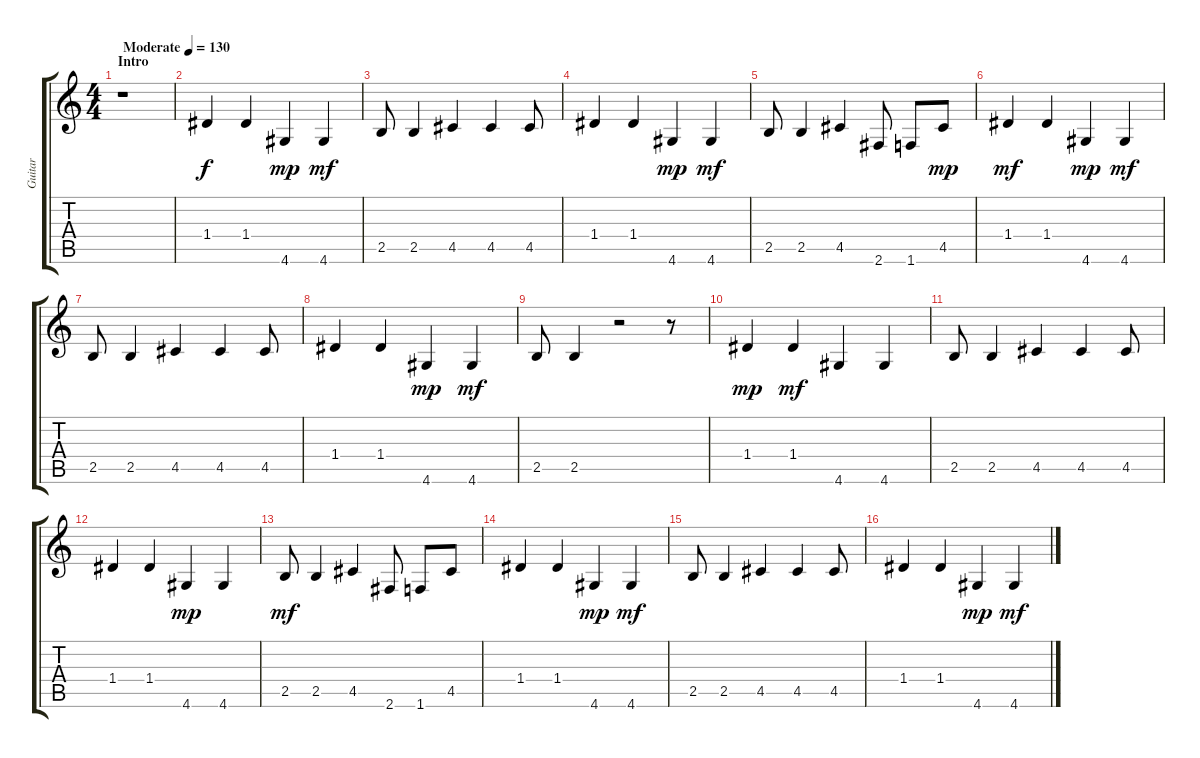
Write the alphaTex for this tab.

\track ("Guitar" "Guitar") {instrument distortionguitar}
\staff {score tabs}
\tuning (E4 B3 G3 D3 A2 E2) {hide}
\ts (4 4)
\section ("" "Intro")
\tempo (130 "Moderate")
\clef g2
\ks c
r.1{dy f instrument distortionguitar} |
1.4.4 1.4.4 4.6.4{dy mp} 4.6.4{dy mf} |
2.5.8 2.5.4 4.5.4 4.5.4 4.5.8 |
1.4.4 1.4.4 4.6.4{dy mp} 4.6.4{dy mf} |
2.5.8 2.5.4 4.5.4 2.6.8 1.6.8 4.5.8{dy mp} |
1.4.4{dy mf} 1.4.4 4.6.4{dy mp} 4.6.4{dy mf} |
2.5.8 2.5.4 4.5.4 4.5.4 4.5.8 |
1.4.4 1.4.4 4.6.4{dy mp} 4.6.4{dy mf} |
2.5.8 2.5.4 r.2 r.8 |
1.4.4{dy mp} 1.4.4{dy mf} 4.6.4 4.6.4 |
2.5.8 2.5.4 4.5.4 4.5.4 4.5.8 |
1.4.4 1.4.4 4.6.4{dy mp} 4.6.4 |
2.5.8{dy mf} 2.5.4 4.5.4 2.6.8 1.6.8 4.5.8 |
1.4.4 1.4.4 4.6.4{dy mp} 4.6.4{dy mf} |
2.5.8 2.5.4 4.5.4 4.5.4 4.5.8 |
1.4.4 1.4.4 4.6.4{dy mp} 4.6.4{dy mf}
